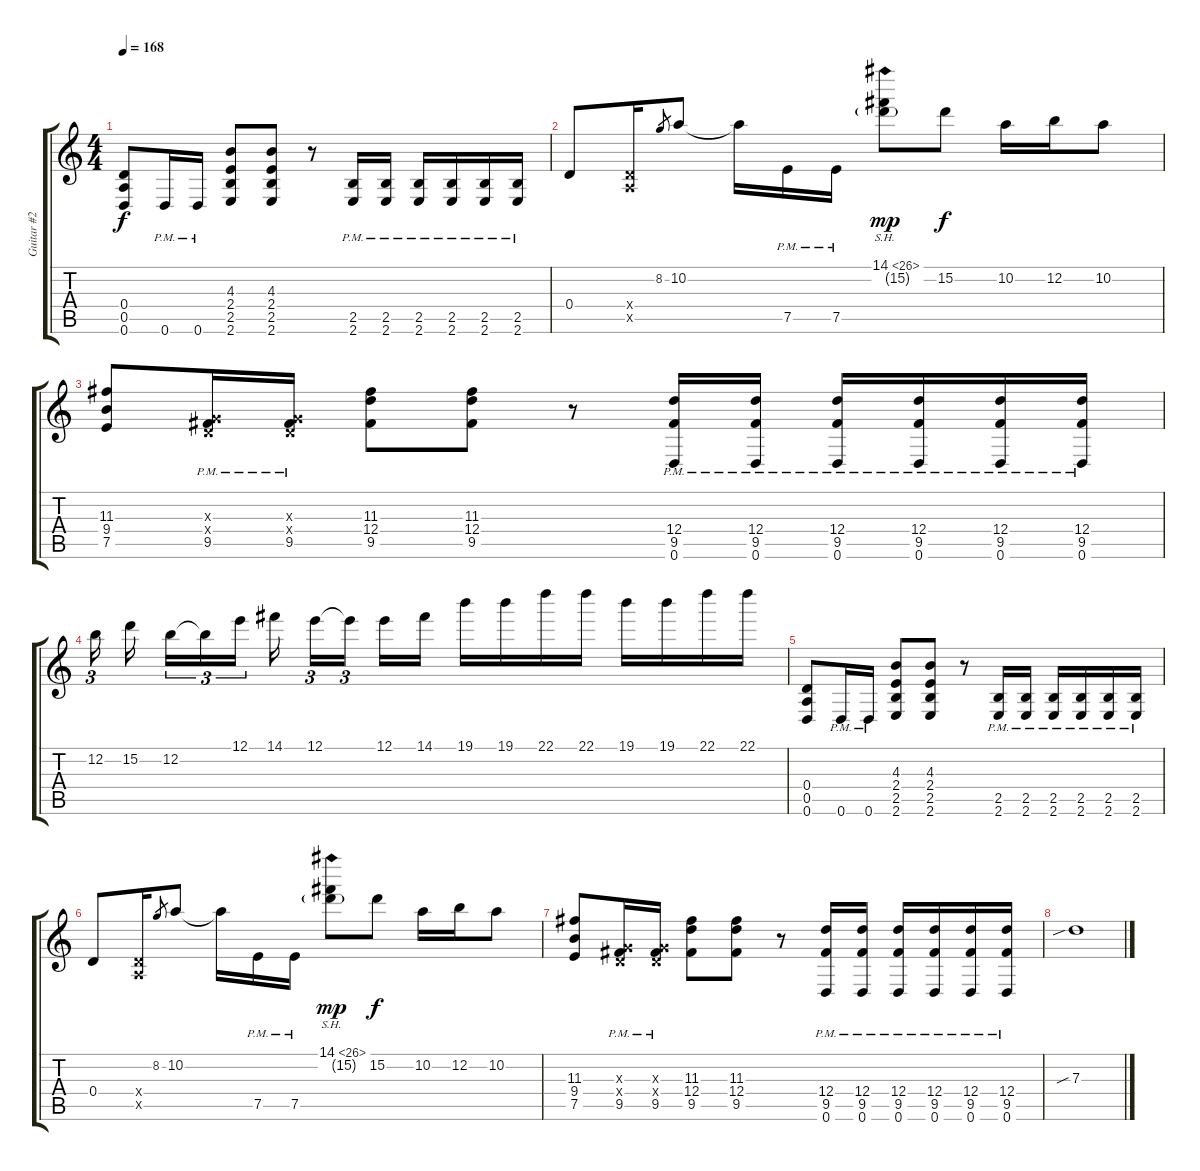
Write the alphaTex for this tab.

\track ("Guitar #2" "Guitar #2") {instrument overdrivenguitar}
\staff {score tabs}
\tuning (E4 B3 G3 D3 A2 D2) {hide}
\ts (4 4)
\tempo 168
\clef g2
\ks c
(0.4 0.5 0.6).8{dy f} 0.6{pm}.16 0.6{pm}.16 (4.3 2.4 2.5 2.6).8 (4.3 2.4 2.5 2.6).8 r.8 (2.5{pm} 2.6{pm}).16 (2.5{pm} 2.6{pm}).16 (2.5{pm} 2.6{pm}).16 (2.5{pm} 2.6{pm}).16 (2.5{pm} 2.6{pm}).16 (2.5{pm} 2.6{pm}).16 |
0.4.8 (0.4{x} 0.5{x}).16 8.2.8{gr} 10.2.8 10.2{t}.16 7.5{pm}.16 7.5{pm}.16 (14.1{sh 12} 15.2{g}).8{dy mp} 15.2.8{dy f} 10.2.16 12.2.16 10.2.8 |
(11.3 9.4 7.5).8 (0.3{x} 0.4{x} 9.5{pm}).16 (0.3{x} 0.4{x} 9.5{pm}).16 (11.3 12.4 9.5).8 (11.3 12.4 9.5).8 r.8 (12.4{pm} 9.5{pm} 0.6).16 (12.4{pm} 9.5{pm} 0.6{pm}).16 (12.4{pm} 9.5{pm} 0.6{pm}).16 (12.4{pm} 9.5{pm} 0.6{pm}).16 (12.4{pm} 9.5{pm} 0.6{pm}).16 (12.4{pm} 9.5{pm} 0.6{pm}).16 |
12.2.16{tu (3 2) beam splitsecondary} 15.2.16{beam splitsecondary} 12.2.16{tu (3 2)} 12.2{t}.16{tu (3 2)} 12.1.16{tu (3 2) beam splitsecondary} 14.1.16 12.1.16{tu (3 2)} 12.1{t}.16{tu (3 2) beam splitsecondary} 12.1.16 14.1.16 19.1.16 19.1.16 22.1.16 22.1.16 19.1.16 19.1.16 22.1.16 22.1.16 |
(0.4 0.5 0.6).8 0.6{pm}.16 0.6{pm}.16 (4.3 2.4 2.5 2.6).8 (4.3 2.4 2.5 2.6).8 r.8 (2.5{pm} 2.6{pm}).16 (2.5{pm} 2.6{pm}).16 (2.5{pm} 2.6{pm}).16 (2.5{pm} 2.6{pm}).16 (2.5{pm} 2.6{pm}).16 (2.5{pm} 2.6{pm}).16 |
0.4.8 (0.4{x} 0.5{x}).16 8.2.8{gr} 10.2.8 10.2{t}.16 7.5{pm}.16 7.5{pm}.16 (14.1{sh 12} 15.2{g}).8{dy mp} 15.2.8{dy f} 10.2.16 12.2.16 10.2.8 |
(11.3 9.4 7.5).8 (0.3{x} 0.4{x} 9.5{pm}).16 (0.3{x} 0.4{x} 9.5{pm}).16 (11.3 12.4 9.5).8 (11.3 12.4 9.5).8 r.8 (12.4{pm} 9.5{pm} 0.6).16 (12.4{pm} 9.5{pm} 0.6{pm}).16 (12.4{pm} 9.5{pm} 0.6{pm}).16 (12.4{pm} 9.5{pm} 0.6{pm}).16 (12.4{pm} 9.5{pm} 0.6{pm}).16 (12.4{pm} 9.5{pm} 0.6{pm}).16 |
7.3{sib}.1
